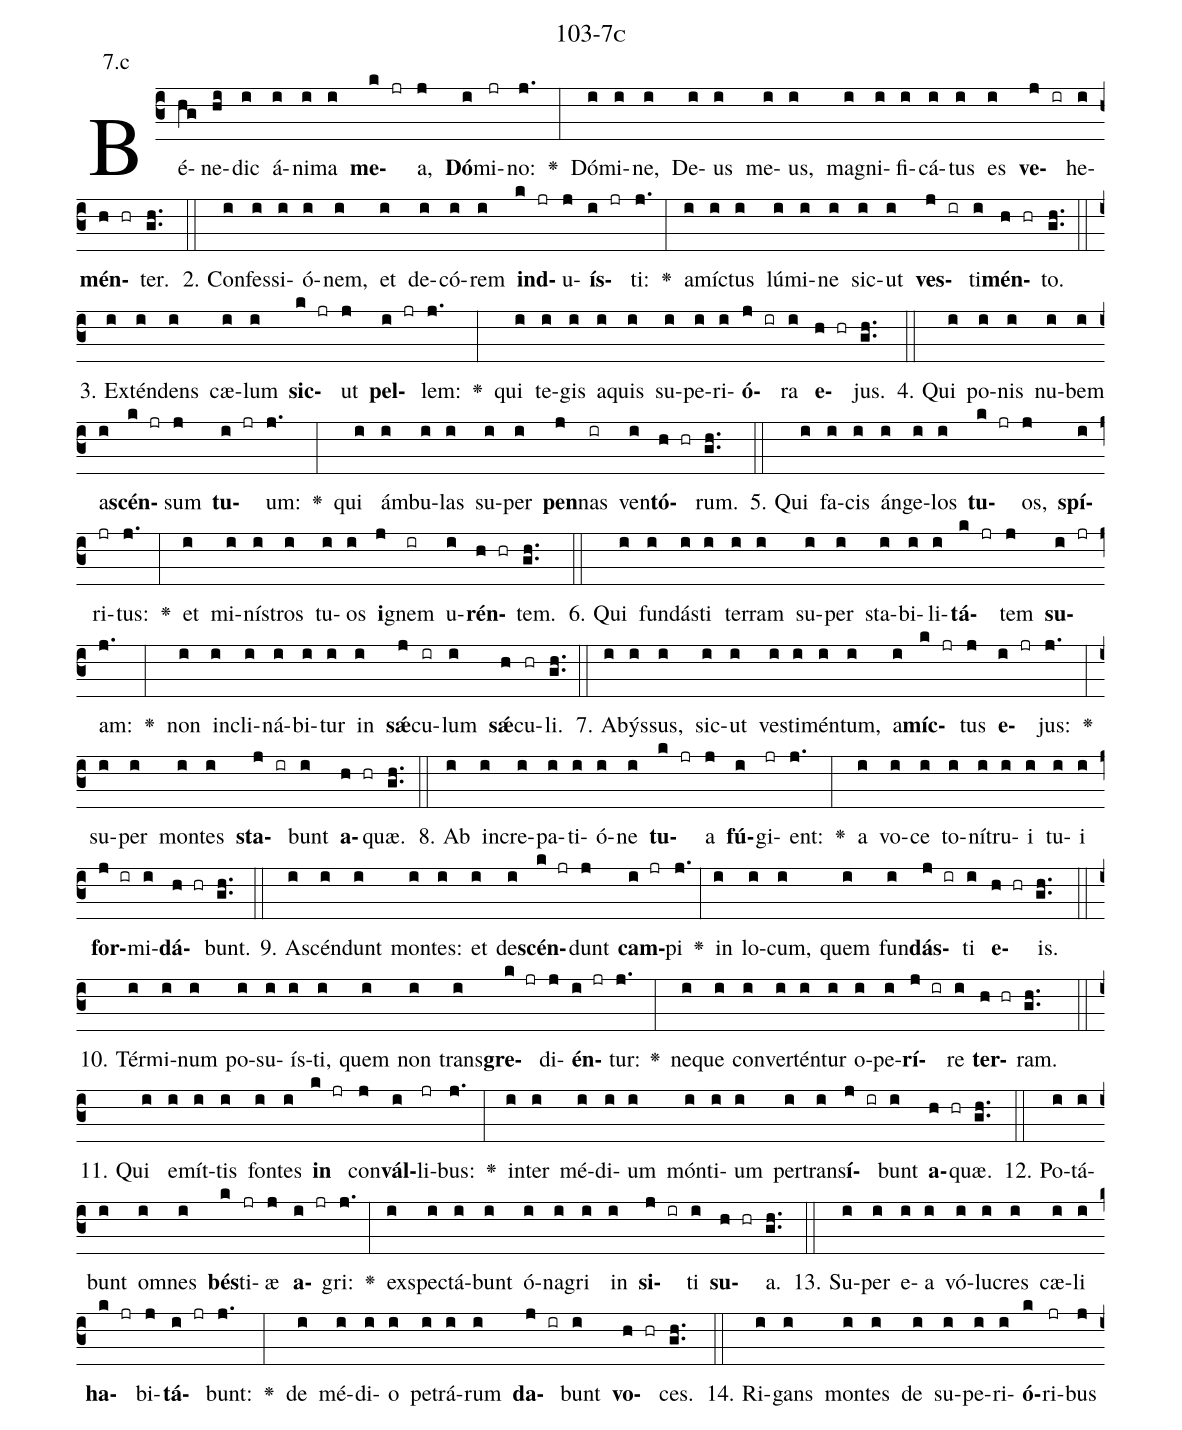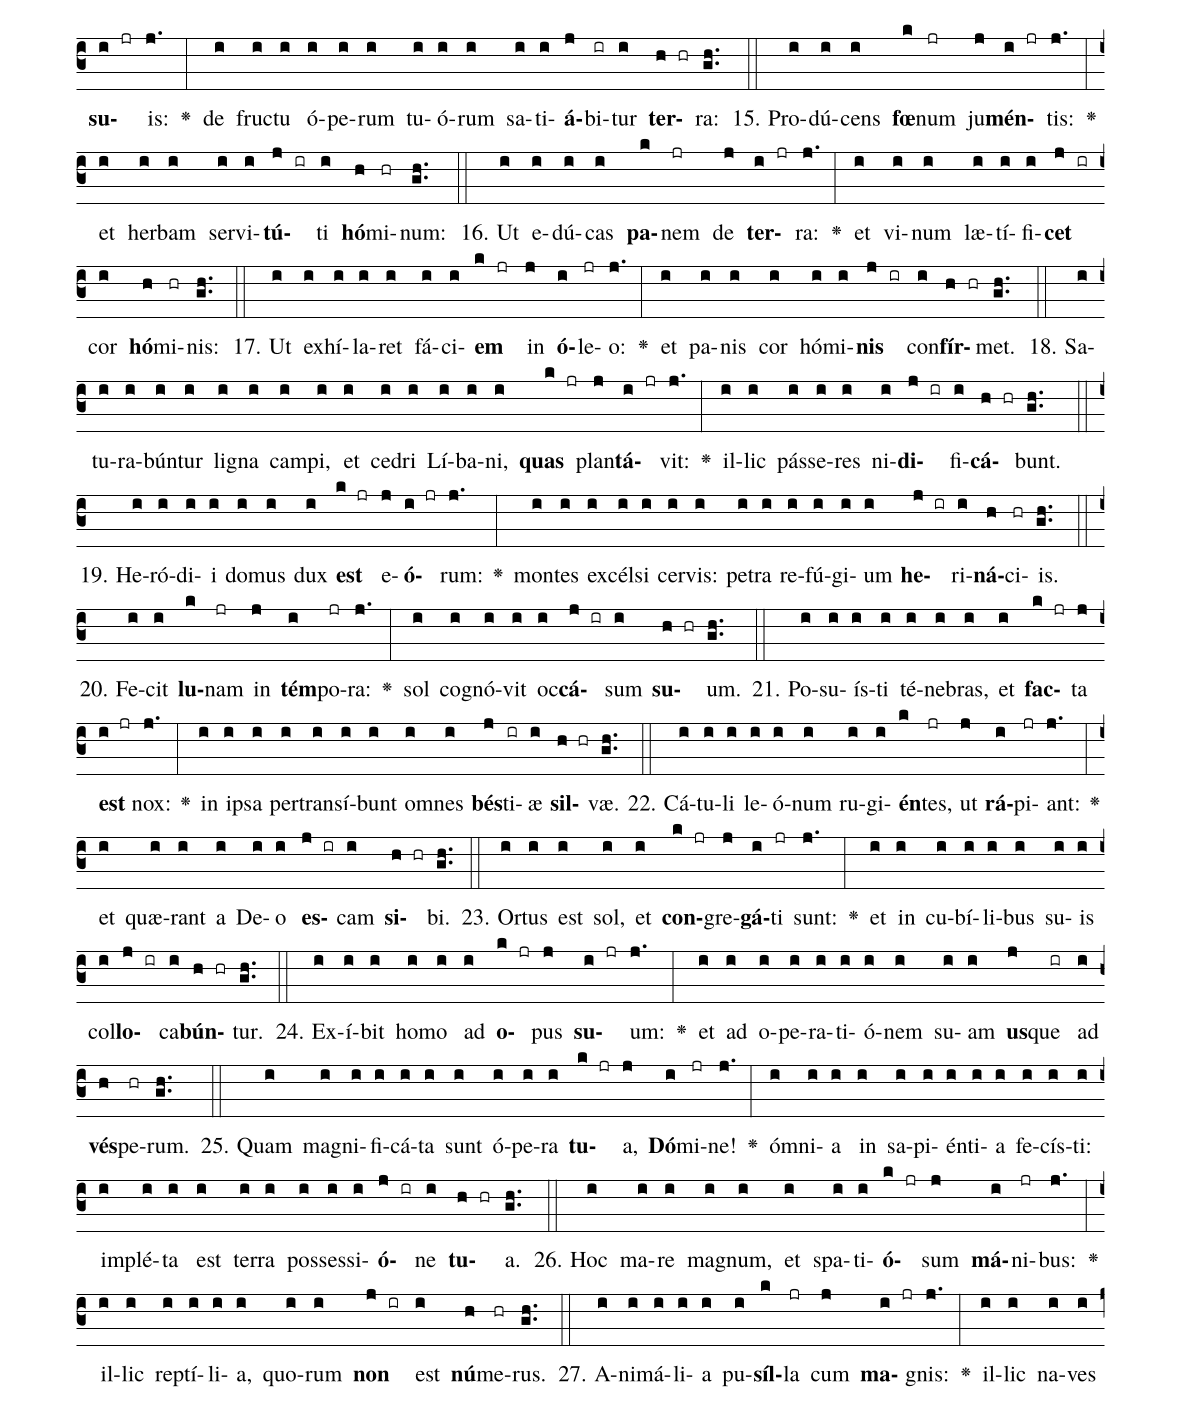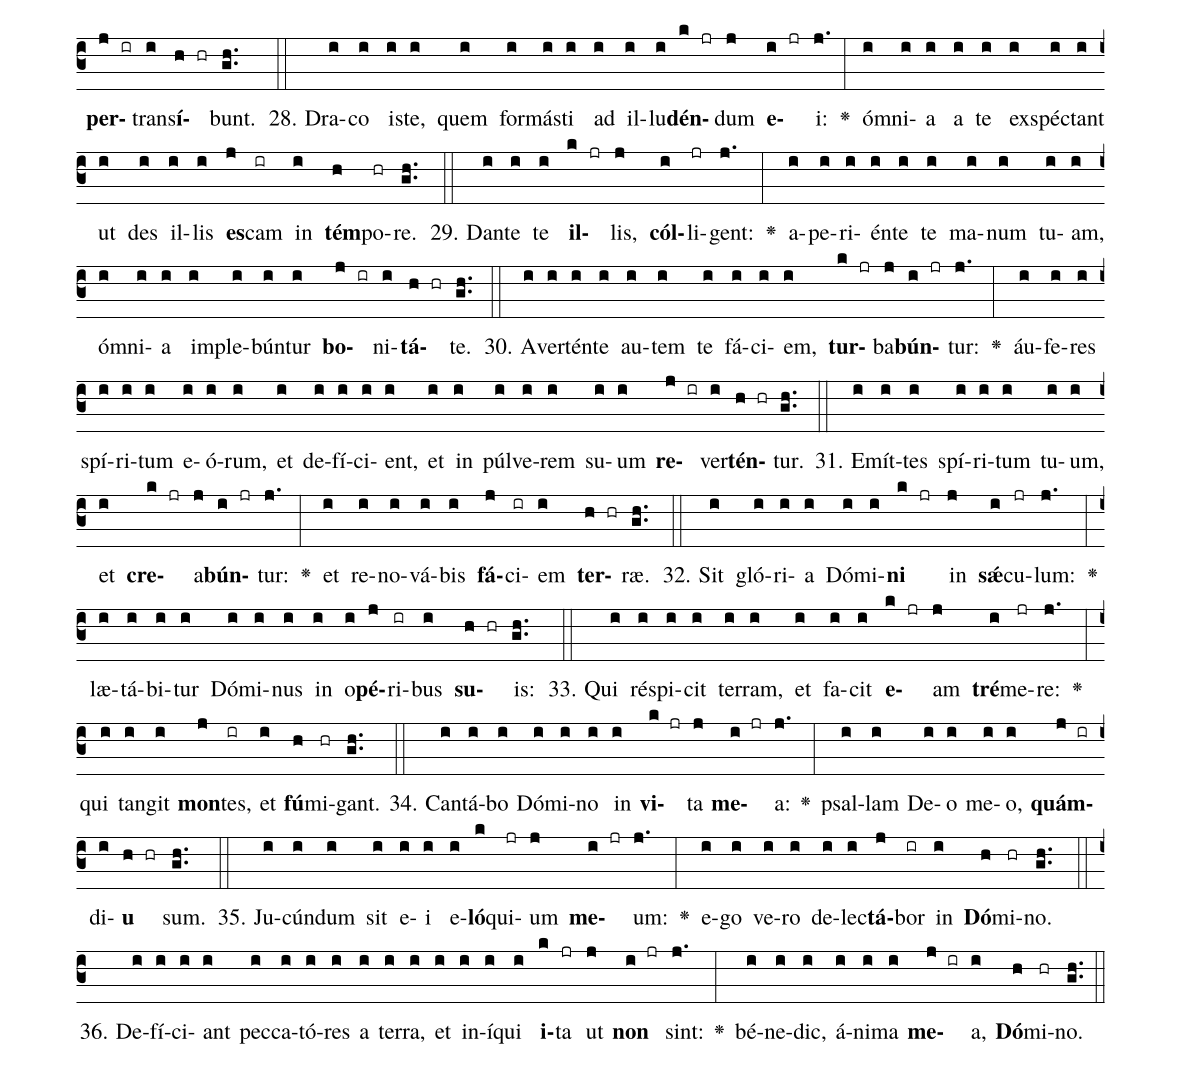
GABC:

name: 103-7c;
annotation: 7.c;
%%
(c3)Bé(hg)ne(hi)dic(i) á(i)ni(i)ma(i) <b>me</b>(k jr)a,(j) <b>Dó</b>(i)mi(jr)no:(j.) <v>\greheightstar</v>(:) Dó(i)mi(i)ne,(i) De(i)us(i) me(i)us,(i) ma(i)gni(i)fi(i)cá(i)tus(i) es(i) <b>ve</b>(j ir)he(i)<b>mén</b>(h hr)ter.(gh..) (::)
2. Con(i)fes(i)si(i)ó(i)nem,(i) et(i) de(i)có(i)rem(i) <b>ind</b>(k jr)u(j)<b>ís</b>(i jr)ti:(j.) <v>\greheightstar</v>(:) a(i)míc(i)tus(i) lú(i)mi(i)ne(i) sic(i)ut(i) <b>ves</b>(j ir)ti(i)<b>mén</b>(h hr)to.(gh..) (::)
3. Ex(i)tén(i)dens(i) cæ(i)lum(i) <b>sic</b>(k jr)ut(j) <b>pel</b>(i jr)lem:(j.) <v>\greheightstar</v>(:) qui(i) te(i)gis(i) a(i)quis(i) su(i)pe(i)ri(i)<b>ó</b>(j ir)ra(i) <b>e</b>(h hr)jus.(gh..) (::)
4. Qui(i) po(i)nis(i) nu(i)bem(i) a(i)<b>scén</b>(k jr)sum(j) <b>tu</b>(i jr)um:(j.) <v>\greheightstar</v>(:) qui(i) ám(i)bu(i)las(i) su(i)per(i) <b>pen</b>(j)nas(ir) ven(i)<b>tó</b>(h hr)rum.(gh..) (::)
5. Qui(i) fa(i)cis(i) án(i)ge(i)los(i) <b>tu</b>(k jr)os,(j) <b>spí</b>(i)ri(jr)tus:(j.) <v>\greheightstar</v>(:) et(i) mi(i)nís(i)tros(i) tu(i)os(i) <b>i</b>(j)gnem(ir) u(i)<b>rén</b>(h hr)tem.(gh..) (::)
6. Qui(i) fun(i)dás(i)ti(i) ter(i)ram(i) su(i)per(i) sta(i)bi(i)li(i)<b>tá</b>(k jr)tem(j) <b>su</b>(i jr)am:(j.) <v>\greheightstar</v>(:) non(i) in(i)cli(i)ná(i)bi(i)tur(i) in(i) <b>sǽ</b>(j)cu(ir)lum(i) <b>sǽ</b>(h)cu(hr)li.(gh..) (::)
7. A(i)býs(i)sus,(i) sic(i)ut(i) ves(i)ti(i)mén(i)tum,(i) a(i)<b>míc</b>(k jr)tus(j) <b>e</b>(i jr)jus:(j.) <v>\greheightstar</v>(:) su(i)per(i) mon(i)tes(i) <b>sta</b>(j ir)bunt(i) <b>a</b>(h hr)quæ.(gh..) (::)
8. Ab(i) in(i)cre(i)pa(i)ti(i)ó(i)ne(i) <b>tu</b>(k jr)a(j) <b>fú</b>(i)gi(jr)ent:(j.) <v>\greheightstar</v>(:) a(i) vo(i)ce(i) to(i)ní(i)tru(i)i(i) tu(i)i(i) <b>for</b>(j ir)mi(i)<b>dá</b>(h hr)bunt.(gh..) (::)
9. A(i)scén(i)dunt(i) mon(i)tes:(i) et(i) de(i)<b>scén</b>(k jr)dunt(j) <b>cam</b>(i jr)pi(j.) <v>\greheightstar</v>(:) in(i) lo(i)cum,(i) quem(i) fun(i)<b>dás</b>(j ir)ti(i) <b>e</b>(h hr)is.(gh..) (::)
10. Tér(i)mi(i)num(i) po(i)su(i)ís(i)ti,(i) quem(i) non(i) trans(i)<b>gre</b>(k jr)di(j)<b>én</b>(i jr)tur:(j.) <v>\greheightstar</v>(:) ne(i)que(i) con(i)ver(i)tén(i)tur(i) o(i)pe(i)<b>rí</b>(j ir)re(i) <b>ter</b>(h hr)ram.(gh..) (::)
11. Qui(i) e(i)mít(i)tis(i) fon(i)tes(i) <b>in</b>(k jr) con(j)<b>vál</b>(i)li(jr)bus:(j.) <v>\greheightstar</v>(:) in(i)ter(i) mé(i)di(i)um(i) món(i)ti(i)um(i) per(i)trans(i)<b>í</b>(j ir)bunt(i) <b>a</b>(h hr)quæ.(gh..) (::)
12. Po(i)tá(i)bunt(i) om(i)nes(i) <b>bés</b>(k)ti(jr)æ(j) <b>a</b>(i jr)gri:(j.) <v>\greheightstar</v>(:) ex(i)spec(i)tá(i)bunt(i) ó(i)na(i)gri(i) in(i) <b>si</b>(j ir)ti(i) <b>su</b>(h hr)a.(gh..) (::)
13. Su(i)per(i) e(i)a(i) vó(i)lu(i)cres(i) cæ(i)li(i) <b>ha</b>(k jr)bi(j)<b>tá</b>(i jr)bunt:(j.) <v>\greheightstar</v>(:) de(i) mé(i)di(i)o(i) pe(i)trá(i)rum(i) <b>da</b>(j ir)bunt(i) <b>vo</b>(h hr)ces.(gh..) (::)
14. Ri(i)gans(i) mon(i)tes(i) de(i) su(i)pe(i)ri(i)<b>ó</b>(k)ri(jr)bus(j) <b>su</b>(i jr)is:(j.) <v>\greheightstar</v>(:) de(i) fruc(i)tu(i) ó(i)pe(i)rum(i) tu(i)ó(i)rum(i) sa(i)ti(i)<b>á</b>(j)bi(ir)tur(i) <b>ter</b>(h hr)ra:(gh..) (::)
15. Pro(i)dú(i)cens(i) <b>fœ</b>(k)num(jr) ju(j)<b>mén</b>(i jr)tis:(j.) <v>\greheightstar</v>(:) et(i) her(i)bam(i) ser(i)vi(i)<b>tú</b>(j ir)ti(i) <b>hó</b>(h)mi(hr)num:(gh..) (::)
16. Ut(i) e(i)dú(i)cas(i) <b>pa</b>(k)nem(jr) de(j) <b>ter</b>(i jr)ra:(j.) <v>\greheightstar</v>(:) et(i) vi(i)num(i) læ(i)tí(i)fi(i)<b>cet</b>(j ir) cor(i) <b>hó</b>(h)mi(hr)nis:(gh..) (::)
17. Ut(i) ex(i)hí(i)la(i)ret(i) fá(i)ci(i)<b>em</b>(k jr) in(j) <b>ó</b>(i)le(jr)o:(j.) <v>\greheightstar</v>(:) et(i) pa(i)nis(i) cor(i) hó(i)mi(i)<b>nis</b>(j ir) con(i)<b>fír</b>(h hr)met.(gh..) (::)
18. Sa(i)tu(i)ra(i)bún(i)tur(i) li(i)gna(i) cam(i)pi,(i) et(i) ce(i)dri(i) Lí(i)ba(i)ni,(i) <b>quas</b>(k jr) plan(j)<b>tá</b>(i jr)vit:(j.) <v>\greheightstar</v>(:) il(i)lic(i) pás(i)se(i)res(i) ni(i)<b>di</b>(j ir)fi(i)<b>cá</b>(h hr)bunt.(gh..) (::)
19. He(i)ró(i)di(i)i(i) do(i)mus(i) dux(i) <b>est</b>(k jr) e(j)<b>ó</b>(i jr)rum:(j.) <v>\greheightstar</v>(:) mon(i)tes(i) ex(i)cél(i)si(i) cer(i)vis:(i) pe(i)tra(i) re(i)fú(i)gi(i)um(i) <b>he</b>(j ir)ri(i)<b>ná</b>(h)ci(hr)is.(gh..) (::)
20. Fe(i)cit(i) <b>lu</b>(k)nam(jr) in(j) <b>tém</b>(i)po(jr)ra:(j.) <v>\greheightstar</v>(:) sol(i) co(i)gnó(i)vit(i) oc(i)<b>cá</b>(j ir)sum(i) <b>su</b>(h hr)um.(gh..) (::)
21. Po(i)su(i)ís(i)ti(i) té(i)ne(i)bras,(i) et(i) <b>fac</b>(k jr)ta(j) <b>est</b>(i jr) nox:(j.) <v>\greheightstar</v>(:) in(i) ip(i)sa(i) per(i)trans(i)í(i)bunt(i) om(i)nes(i) <b>bés</b>(j)ti(ir)æ(i) <b>sil</b>(h hr)væ.(gh..) (::)
22. Cá(i)tu(i)li(i) le(i)ó(i)num(i) ru(i)gi(i)<b>én</b>(k)tes,(jr) ut(j) <b>rá</b>(i)pi(jr)ant:(j.) <v>\greheightstar</v>(:) et(i) quæ(i)rant(i) a(i) De(i)o(i) <b>es</b>(j ir)cam(i) <b>si</b>(h hr)bi.(gh..) (::)
23. Or(i)tus(i) est(i) sol,(i) et(i) <b>con</b>(k jr)gre(j)<b>gá</b>(i)ti(jr) sunt:(j.) <v>\greheightstar</v>(:) et(i) in(i) cu(i)bí(i)li(i)bus(i) su(i)is(i) col(i)<b>lo</b>(j ir)ca(i)<b>bún</b>(h hr)tur.(gh..) (::)
24. Ex(i)í(i)bit(i) ho(i)mo(i) ad(i) <b>o</b>(k jr)pus(j) <b>su</b>(i jr)um:(j.) <v>\greheightstar</v>(:) et(i) ad(i) o(i)pe(i)ra(i)ti(i)ó(i)nem(i) su(i)am(i) <b>us</b>(j)que(ir) ad(i) <b>vés</b>(h)pe(hr)rum.(gh..) (::)
25. Quam(i) ma(i)gni(i)fi(i)cá(i)ta(i) sunt(i) ó(i)pe(i)ra(i) <b>tu</b>(k jr)a,(j) <b>Dó</b>(i)mi(jr)ne!(j.) <v>\greheightstar</v>(:) óm(i)ni(i)a(i) in(i) sa(i)pi(i)én(i)ti(i)a(i) fe(i)cís(i)ti:(i) im(i)plé(i)ta(i) est(i) ter(i)ra(i) pos(i)ses(i)si(i)<b>ó</b>(j ir)ne(i) <b>tu</b>(h hr)a.(gh..) (::)
26. Hoc(i) ma(i)re(i) ma(i)gnum,(i) et(i) spa(i)ti(i)<b>ó</b>(k jr)sum(j) <b>má</b>(i)ni(jr)bus:(j.) <v>\greheightstar</v>(:) il(i)lic(i) rep(i)tí(i)li(i)a,(i) quo(i)rum(i) <b>non</b>(j ir) est(i) <b>nú</b>(h)me(hr)rus.(gh..) (::)
27. A(i)ni(i)má(i)li(i)a(i) pu(i)<b>síl</b>(k)la(jr) cum(j) <b>ma</b>(i jr)gnis:(j.) <v>\greheightstar</v>(:) il(i)lic(i) na(i)ves(i) <b>per</b>(j ir)trans(i)<b>í</b>(h hr)bunt.(gh..) (::)
28. Dra(i)co(i) is(i)te,(i) quem(i) for(i)más(i)ti(i) ad(i) il(i)lu(i)<b>dén</b>(k jr)dum(j) <b>e</b>(i jr)i:(j.) <v>\greheightstar</v>(:) óm(i)ni(i)a(i) a(i) te(i) ex(i)spéc(i)tant(i) ut(i) des(i) il(i)lis(i) <b>es</b>(j)cam(ir) in(i) <b>tém</b>(h)po(hr)re.(gh..) (::)
29. Dan(i)te(i) te(i) <b>il</b>(k jr)lis,(j) <b>cól</b>(i)li(jr)gent:(j.) <v>\greheightstar</v>(:) a(i)pe(i)ri(i)én(i)te(i) te(i) ma(i)num(i) tu(i)am,(i) óm(i)ni(i)a(i) im(i)ple(i)bún(i)tur(i) <b>bo</b>(j ir)ni(i)<b>tá</b>(h hr)te.(gh..) (::)
30. A(i)ver(i)tén(i)te(i) au(i)tem(i) te(i) fá(i)ci(i)em,(i) <b>tur</b>(k jr)ba(j)<b>bún</b>(i jr)tur:(j.) <v>\greheightstar</v>(:) áu(i)fe(i)res(i) spí(i)ri(i)tum(i) e(i)ó(i)rum,(i) et(i) de(i)fí(i)ci(i)ent,(i) et(i) in(i) púl(i)ve(i)rem(i) su(i)um(i) <b>re</b>(j ir)ver(i)<b>tén</b>(h hr)tur.(gh..) (::)
31. E(i)mít(i)tes(i) spí(i)ri(i)tum(i) tu(i)um,(i) et(i) <b>cre</b>(k jr)a(j)<b>bún</b>(i jr)tur:(j.) <v>\greheightstar</v>(:) et(i) re(i)no(i)vá(i)bis(i) <b>fá</b>(j)ci(ir)em(i) <b>ter</b>(h hr)ræ.(gh..) (::)
32. Sit(i) gló(i)ri(i)a(i) Dó(i)mi(i)<b>ni</b>(k jr) in(j) <b>sǽ</b>(i)cu(jr)lum:(j.) <v>\greheightstar</v>(:) læ(i)tá(i)bi(i)tur(i) Dó(i)mi(i)nus(i) in(i) o(i)<b>pé</b>(j)ri(ir)bus(i) <b>su</b>(h hr)is:(gh..) (::)
33. Qui(i) ré(i)spi(i)cit(i) ter(i)ram,(i) et(i) fa(i)cit(i) <b>e</b>(k jr)am(j) <b>tré</b>(i)me(jr)re:(j.) <v>\greheightstar</v>(:) qui(i) tan(i)git(i) <b>mon</b>(j)tes,(ir) et(i) <b>fú</b>(h)mi(hr)gant.(gh..) (::)
34. Can(i)tá(i)bo(i) Dó(i)mi(i)no(i) in(i) <b>vi</b>(k jr)ta(j) <b>me</b>(i jr)a:(j.) <v>\greheightstar</v>(:) psal(i)lam(i) De(i)o(i) me(i)o,(i) <b>quám</b>(j ir)di(i)<b>u</b>(h hr) sum.(gh..) (::)
35. Ju(i)cún(i)dum(i) sit(i) e(i)i(i) e(i)<b>ló</b>(k)qui(jr)um(j) <b>me</b>(i jr)um:(j.) <v>\greheightstar</v>(:) e(i)go(i) ve(i)ro(i) de(i)lec(i)<b>tá</b>(j)bor(ir) in(i) <b>Dó</b>(h)mi(hr)no.(gh..) (::)
36. De(i)fí(i)ci(i)ant(i) pec(i)ca(i)tó(i)res(i) a(i) ter(i)ra,(i) et(i) in(i)í(i)qui(i) <b>i</b>(k)ta(jr) ut(j) <b>non</b>(i jr) sint:(j.) <v>\greheightstar</v>(:) bé(i)ne(i)dic,(i) á(i)ni(i)ma(i) <b>me</b>(j ir)a,(i) <b>Dó</b>(h)mi(hr)no.(gh..) (::)
